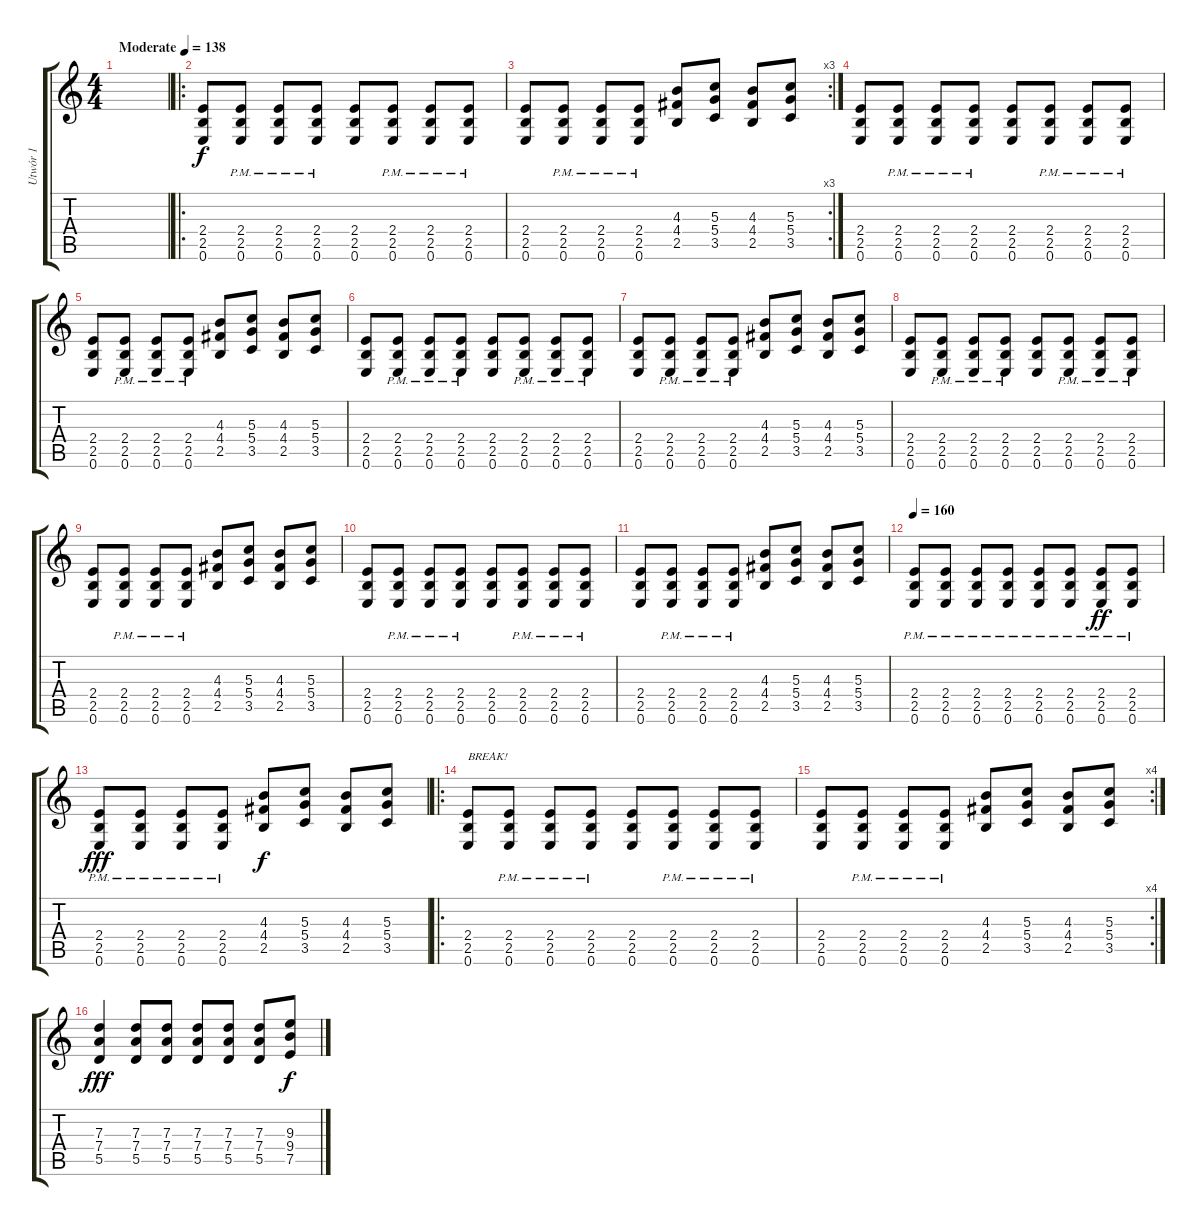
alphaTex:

\track ("Utwór 1" "Utwór 1") {instrument distortionguitar}
\staff {score tabs}
\tuning (E4 B3 G3 D3 A2 E2) {hide}
\ts (4 4)
\tempo (138 "Moderate")
\clef g2
\ks c
|
\ro
(2.4 2.5 0.6).8 (2.4{pm} 2.5{pm} 0.6{pm}).8 (2.4{pm} 2.5{pm} 0.6{pm}).8 (2.4{pm} 2.5{pm} 0.6{pm}).8 (2.4 2.5 0.6).8 (2.4{pm} 2.5{pm} 0.6{pm}).8 (2.4{pm} 2.5{pm} 0.6{pm}).8 (2.4{pm} 2.5{pm} 0.6{pm}).8 |
\rc 3
(2.4 2.5 0.6).8 (2.4{pm} 2.5{pm} 0.6{pm}).8 (2.4{pm} 2.5{pm} 0.6{pm}).8 (2.4{pm} 2.5{pm} 0.6{pm}).8 (4.3 4.4 2.5).8 (5.3 5.4 3.5).8 (4.3 4.4 2.5).8 (5.3 5.4 3.5).8 |
(2.4 2.5 0.6).8 (2.4{pm} 2.5{pm} 0.6{pm}).8 (2.4{pm} 2.5{pm} 0.6{pm}).8 (2.4{pm} 2.5{pm} 0.6{pm}).8 (2.4 2.5 0.6).8 (2.4{pm} 2.5{pm} 0.6{pm}).8 (2.4{pm} 2.5{pm} 0.6{pm}).8 (2.4{pm} 2.5{pm} 0.6{pm}).8 |
(2.4 2.5 0.6).8 (2.4{pm} 2.5{pm} 0.6{pm}).8 (2.4{pm} 2.5{pm} 0.6{pm}).8 (2.4{pm} 2.5{pm} 0.6{pm}).8 (4.3 4.4 2.5).8 (5.3 5.4 3.5).8 (4.3 4.4 2.5).8 (5.3 5.4 3.5).8 |
(2.4 2.5 0.6).8 (2.4{pm} 2.5{pm} 0.6{pm}).8 (2.4{pm} 2.5{pm} 0.6{pm}).8 (2.4{pm} 2.5{pm} 0.6{pm}).8 (2.4 2.5 0.6).8 (2.4{pm} 2.5{pm} 0.6{pm}).8 (2.4{pm} 2.5{pm} 0.6{pm}).8 (2.4{pm} 2.5{pm} 0.6{pm}).8 |
(2.4 2.5 0.6).8 (2.4{pm} 2.5{pm} 0.6{pm}).8 (2.4{pm} 2.5{pm} 0.6{pm}).8 (2.4{pm} 2.5{pm} 0.6{pm}).8 (4.3 4.4 2.5).8 (5.3 5.4 3.5).8 (4.3 4.4 2.5).8 (5.3 5.4 3.5).8 |
(2.4 2.5 0.6).8 (2.4{pm} 2.5{pm} 0.6{pm}).8 (2.4{pm} 2.5{pm} 0.6{pm}).8 (2.4{pm} 2.5{pm} 0.6{pm}).8 (2.4 2.5 0.6).8 (2.4{pm} 2.5{pm} 0.6{pm}).8 (2.4{pm} 2.5{pm} 0.6{pm}).8 (2.4{pm} 2.5{pm} 0.6{pm}).8 |
(2.4 2.5 0.6).8 (2.4{pm} 2.5{pm} 0.6{pm}).8 (2.4{pm} 2.5{pm} 0.6{pm}).8 (2.4{pm} 2.5{pm} 0.6{pm}).8 (4.3 4.4 2.5).8 (5.3 5.4 3.5).8 (4.3 4.4 2.5).8 (5.3 5.4 3.5).8 |
(2.4 2.5 0.6).8 (2.4{pm} 2.5{pm} 0.6{pm}).8 (2.4{pm} 2.5{pm} 0.6{pm}).8 (2.4{pm} 2.5{pm} 0.6{pm}).8 (2.4 2.5 0.6).8 (2.4{pm} 2.5{pm} 0.6{pm}).8 (2.4{pm} 2.5{pm} 0.6{pm}).8 (2.4{pm} 2.5{pm} 0.6{pm}).8 |
(2.4 2.5 0.6).8 (2.4{pm} 2.5{pm} 0.6{pm}).8 (2.4{pm} 2.5{pm} 0.6{pm}).8 (2.4{pm} 2.5{pm} 0.6{pm}).8 (4.3 4.4 2.5).8 (5.3 5.4 3.5).8 (4.3 4.4 2.5).8 (5.3 5.4 3.5).8 |
\tempo 160
(2.4{pm} 2.5{pm} 0.6{pm}).8 (2.4{pm} 2.5{pm} 0.6{pm}).8 (2.4{pm} 2.5{pm} 0.6{pm}).8 (2.4{pm} 2.5{pm} 0.6{pm}).8 (2.4{pm} 2.5{pm} 0.6{pm}).8 (2.4{pm} 2.5{pm} 0.6{pm}).8 (2.4{pm} 2.5{pm} 0.6{pm}).8{dy ff} (2.4{pm} 2.5{pm} 0.6{pm}).8 |
(2.4{pm} 2.5{pm} 0.6{pm}).8{dy fff} (2.4{pm} 2.5{pm} 0.6{pm}).8 (2.4{pm} 2.5{pm} 0.6{pm}).8 (2.4{pm} 2.5{pm} 0.6{pm}).8 (4.3 4.4 2.5).8{dy f} (5.3 5.4 3.5).8 (4.3 4.4 2.5).8 (5.3 5.4 3.5).8 |
\ro
(2.4 2.5 0.6).8{txt "BREAK!"} (2.4{pm} 2.5{pm} 0.6{pm}).8 (2.4{pm} 2.5{pm} 0.6{pm}).8 (2.4{pm} 2.5{pm} 0.6{pm}).8 (2.4 2.5 0.6).8 (2.4{pm} 2.5{pm} 0.6{pm}).8 (2.4{pm} 2.5{pm} 0.6{pm}).8 (2.4{pm} 2.5{pm} 0.6{pm}).8 |
\rc 4
(2.4 2.5 0.6).8 (2.4{pm} 2.5{pm} 0.6{pm}).8 (2.4{pm} 2.5{pm} 0.6{pm}).8 (2.4{pm} 2.5{pm} 0.6{pm}).8 (4.3 4.4 2.5).8 (5.3 5.4 3.5).8 (4.3 4.4 2.5).8 (5.3 5.4 3.5).8 |
(7.3 7.4 5.5).4{dy fff} (7.3 7.4 5.5).8 (7.3 7.4 5.5).8 (7.3 7.4 5.5).8 (7.3 7.4 5.5).8 (7.3 7.4 5.5).8 (9.3 9.4 7.5).8{dy f}
